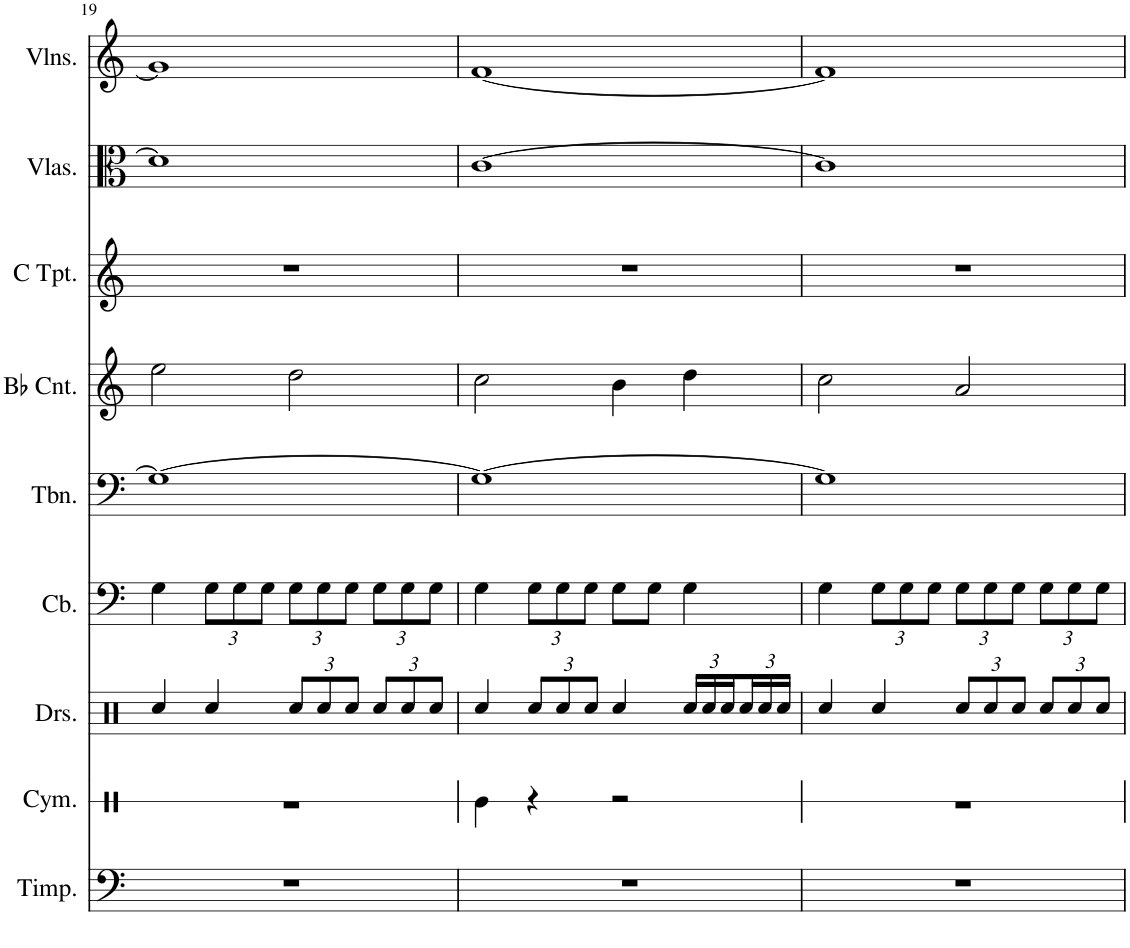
**kern	**kern	**kern	**kern	**kern	**kern	**kern	**kern	**kern
*part9	*part8	*part7	*part6	*part5	*part4	*part3	*part2	*part1
*staff9	*staff8	*staff7	*staff6	*staff5	*staff4	*staff3	*staff2	*staff1
*I"Timpani, Timpani	*I"Cymbal, Orchestral Cymbal	*I"Drumset, Snare Drum	*I"Contrabass, Bass	*I"Trombone, Trombone	*I"Bb Cornet, Trumpet	*I"C Trumpet, Trumpet	*I"Violas, Shrt.String Ensemble	*I"Violins, Shrt.String Ensemble
*I'Timp.	*I'Cym.	*I'Drs.	*I'Cb.	*I'Tbn.	*I'Bb Cnt.	*I'C Tpt.	*I'Vlas.	*I'Vlns.
!!LO:PB:g=z
*clefF4	*clefX	*clefX	*clefF4	*clefF4	*clefG2	*clefG2	*clefC3	*clefG2
*	*	*	*Trd7c12	*	*Trd1c2	*	*	*
*k[]	*k[]	*k[]	*k[]	*k[]	*k[]	*k[]	*k[]	*k[]
*M4/4	*M4/4	*M4/4	*M4/4	*M4/4	*M4/4	*M4/4	*M4/4	*M4/4
=19	=19	=19	=19	=19	=19	=19	=19	=19
1r	1r	4Rcc/	4G\	1G_	2ee\	1r	1d]	1g]
*	*	*	*Xbrackettup	*	*	*	*	*
.	.	4Rcc/	12G\L	.	.	.	.	.
.	.	.	12G\	.	.	.	.	.
.	.	.	12G\J	.	.	.	.	.
*	*	*Xbrackettup	*	*	*	*	*	*
.	.	12Rcc/L	12G\L	.	2dd\	.	.	.
.	.	12Rcc/	12G\	.	.	.	.	.
.	.	12Rcc/J	12G\J	.	.	.	.	.
.	.	12Rcc/L	12G\L	.	.	.	.	.
.	.	12Rcc/	12G\	.	.	.	.	.
.	.	12Rcc/J	12G\J	.	.	.	.	.
=20	=20	=20	=20	=20	=20	=20	=20	=20
1r	4Re\	4Rcc/	4G\	1G_	2cc\	1r	[1c	[1f
.	4r	12Rcc/L	12G\L	.	.	.	.	.
.	.	12Rcc/	12G\	.	.	.	.	.
.	.	12Rcc/J	12G\J	.	.	.	.	.
.	2r	4Rcc/	8G\L	.	4b\	.	.	.
.	.	.	8G\J	.	.	.	.	.
.	.	24Rcc/LL	4G\	.	4dd\	.	.	.
.	.	24Rcc/	.	.	.	.	.	.
.	.	24Rcc/	.	.	.	.	.	.
.	.	24Rcc/	.	.	.	.	.	.
.	.	24Rcc/	.	.	.	.	.	.
.	.	24Rcc/JJ	.	.	.	.	.	.
=21	=21	=21	=21	=21	=21	=21	=21	=21
1r	1r	4Rcc/	4G\	1G]	2cc\	1r	1c]	1f]
.	.	4Rcc/	12G\L	.	.	.	.	.
.	.	.	12G\	.	.	.	.	.
.	.	.	12G\J	.	.	.	.	.
.	.	12Rcc/L	12G\L	.	2a/	.	.	.
.	.	12Rcc/	12G\	.	.	.	.	.
.	.	12Rcc/J	12G\J	.	.	.	.	.
.	.	12Rcc/L	12G\L	.	.	.	.	.
.	.	12Rcc/	12G\	.	.	.	.	.
.	.	12Rcc/J	12G\J	.	.	.	.	.
=	=	=	=	=	=	=	=	=
*-	*-	*-	*-	*-	*-	*-	*-	*-
